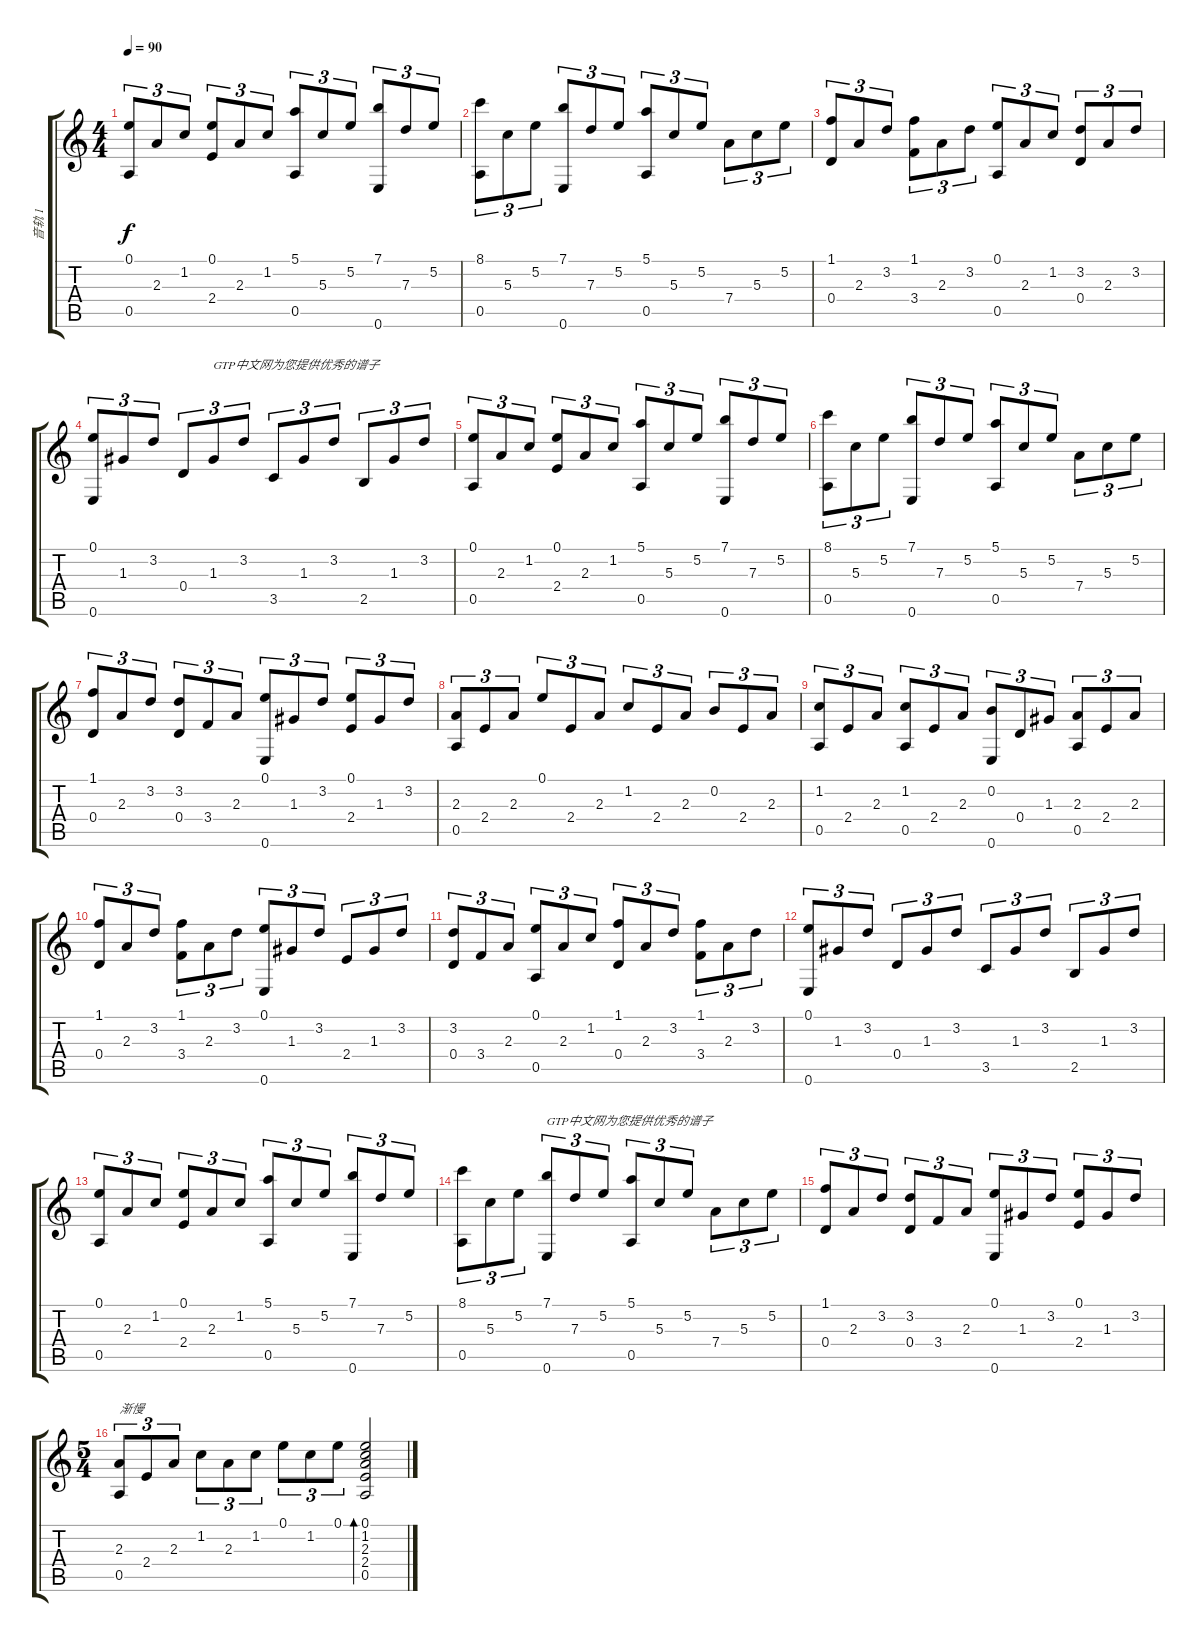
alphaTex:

\track ("音轨 1" "音轨 1") {instrument acousticguitarsteel}
\staff {score tabs}
\tuning (E4 B3 G3 D3 A2 E2) {hide}
\ts (4 4)
\tempo 90
\clef g2
\ks c
(0.1 0.5).8{tu (3 2) dy f} 2.3.8{tu (3 2)} 1.2.8{tu (3 2)} (0.1 2.4).8{tu (3 2)} 2.3.8{tu (3 2)} 1.2.8{tu (3 2)} (5.1 0.5).8{tu (3 2)} 5.3.8{tu (3 2)} 5.2.8{tu (3 2)} (7.1 0.6).8{tu (3 2)} 7.3.8{tu (3 2)} 5.2.8{tu (3 2)} |
(8.1 0.5).8{tu (3 2) txt " "} 5.3.8{tu (3 2)} 5.2.8{tu (3 2)} (7.1 0.6).8{tu (3 2)} 7.3.8{tu (3 2)} 5.2.8{tu (3 2)} (5.1 0.5).8{tu (3 2)} 5.3.8{tu (3 2)} 5.2.8{tu (3 2)} 7.4.8{tu (3 2)} 5.3.8{tu (3 2)} 5.2.8{tu (3 2)} |
(1.1 0.4).8{tu (3 2)} 2.3.8{tu (3 2)} 3.2.8{tu (3 2)} (1.1 3.4).8{tu (3 2)} 2.3.8{tu (3 2)} 3.2.8{tu (3 2)} (0.1 0.5).8{tu (3 2)} 2.3.8{tu (3 2)} 1.2.8{tu (3 2)} (3.2 0.4).8{tu (3 2)} 2.3.8{tu (3 2)} 3.2.8{tu (3 2)} |
(0.1 0.6).8{tu (3 2)} 1.3.8{tu (3 2)} 3.2.8{tu (3 2)} 0.4.8{tu (3 2)} 1.3.8{tu (3 2) txt "GTP中文网为您提供优秀的谱子"} 3.2.8{tu (3 2)} 3.5.8{tu (3 2)} 1.3.8{tu (3 2)} 3.2.8{tu (3 2)} 2.5.8{tu (3 2)} 1.3.8{tu (3 2)} 3.2.8{tu (3 2)} |
(0.1 0.5).8{tu (3 2)} 2.3.8{tu (3 2)} 1.2.8{tu (3 2)} (0.1 2.4).8{tu (3 2)} 2.3.8{tu (3 2)} 1.2.8{tu (3 2)} (5.1 0.5).8{tu (3 2)} 5.3.8{tu (3 2)} 5.2.8{tu (3 2)} (7.1 0.6).8{tu (3 2)} 7.3.8{tu (3 2)} 5.2.8{tu (3 2)} |
(8.1 0.5).8{tu (3 2)} 5.3.8{tu (3 2)} 5.2.8{tu (3 2)} (7.1 0.6).8{tu (3 2)} 7.3.8{tu (3 2)} 5.2.8{tu (3 2)} (5.1 0.5).8{tu (3 2)} 5.3.8{tu (3 2)} 5.2.8{tu (3 2)} 7.4.8{tu (3 2)} 5.3.8{tu (3 2)} 5.2.8{tu (3 2)} |
(1.1 0.4).8{tu (3 2)} 2.3.8{tu (3 2)} 3.2.8{tu (3 2)} (3.2 0.4).8{tu (3 2)} 3.4.8{tu (3 2)} 2.3.8{tu (3 2)} (0.1 0.6).8{tu (3 2)} 1.3.8{tu (3 2)} 3.2.8{tu (3 2)} (0.1 2.4).8{tu (3 2)} 1.3.8{tu (3 2)} 3.2.8{tu (3 2)} |
(2.3 0.5).8{tu (3 2)} 2.4.8{tu (3 2)} 2.3.8{tu (3 2)} 0.1.8{tu (3 2)} 2.4.8{tu (3 2)} 2.3.8{tu (3 2)} 1.2.8{tu (3 2)} 2.4.8{tu (3 2)} 2.3.8{tu (3 2)} 0.2.8{tu (3 2)} 2.4.8{tu (3 2)} 2.3.8{tu (3 2)} |
(1.2 0.5).8{tu (3 2)} 2.4.8{tu (3 2)} 2.3.8{tu (3 2)} (1.2 0.5).8{tu (3 2)} 2.4.8{tu (3 2)} 2.3.8{tu (3 2)} (0.2 0.6).8{tu (3 2)} 0.4.8{tu (3 2)} 1.3.8{tu (3 2)} (2.3 0.5).8{tu (3 2)} 2.4.8{tu (3 2)} 2.3.8{tu (3 2)} |
(1.1 0.4).8{tu (3 2)} 2.3.8{tu (3 2)} 3.2.8{tu (3 2)} (1.1 3.4).8{tu (3 2)} 2.3.8{tu (3 2)} 3.2.8{tu (3 2)} (0.1 0.6).8{tu (3 2)} 1.3.8{tu (3 2)} 3.2.8{tu (3 2)} 2.4.8{tu (3 2)} 1.3.8{tu (3 2)} 3.2.8{tu (3 2)} |
(3.2 0.4).8{tu (3 2)} 3.4.8{tu (3 2)} 2.3.8{tu (3 2)} (0.1 0.5).8{tu (3 2)} 2.3.8{tu (3 2)} 1.2.8{tu (3 2)} (1.1 0.4).8{tu (3 2)} 2.3.8{tu (3 2)} 3.2.8{tu (3 2)} (1.1 3.4).8{tu (3 2)} 2.3.8{tu (3 2)} 3.2.8{tu (3 2)} |
(0.1 0.6).8{tu (3 2)} 1.3.8{tu (3 2)} 3.2.8{tu (3 2)} 0.4.8{tu (3 2)} 1.3.8{tu (3 2)} 3.2.8{tu (3 2)} 3.5.8{tu (3 2)} 1.3.8{tu (3 2)} 3.2.8{tu (3 2)} 2.5.8{tu (3 2)} 1.3.8{tu (3 2)} 3.2.8{tu (3 2)} |
(0.1 0.5).8{tu (3 2)} 2.3.8{tu (3 2)} 1.2.8{tu (3 2)} (0.1 2.4).8{tu (3 2)} 2.3.8{tu (3 2)} 1.2.8{tu (3 2)} (5.1 0.5).8{tu (3 2)} 5.3.8{tu (3 2)} 5.2.8{tu (3 2)} (7.1 0.6).8{tu (3 2)} 7.3.8{tu (3 2)} 5.2.8{tu (3 2)} |
(8.1 0.5).8{tu (3 2)} 5.3.8{tu (3 2)} 5.2.8{tu (3 2)} (7.1 0.6).8{tu (3 2) txt "GTP中文网为您提供优秀的谱子"} 7.3.8{tu (3 2)} 5.2.8{tu (3 2)} (5.1 0.5).8{tu (3 2)} 5.3.8{tu (3 2)} 5.2.8{tu (3 2)} 7.4.8{tu (3 2)} 5.3.8{tu (3 2)} 5.2.8{tu (3 2)} |
(1.1 0.4).8{tu (3 2)} 2.3.8{tu (3 2)} 3.2.8{tu (3 2)} (3.2 0.4).8{tu (3 2)} 3.4.8{tu (3 2)} 2.3.8{tu (3 2)} (0.1 0.6).8{tu (3 2)} 1.3.8{tu (3 2)} 3.2.8{tu (3 2)} (0.1 2.4).8{tu (3 2)} 1.3.8{tu (3 2)} 3.2.8{tu (3 2)} |
\ts (5 4)
(2.3 0.5).8{tu (3 2) txt "渐慢"} 2.4.8{tu (3 2)} 2.3.8{tu (3 2)} 1.2.8{tu (3 2)} 2.3.8{tu (3 2)} 1.2.8{tu (3 2)} 0.1.8{tu (3 2)} 1.2.8{tu (3 2)} 0.1.8{tu (3 2)} (0.1 1.2 2.3 2.4 0.5).2{bd 480}
